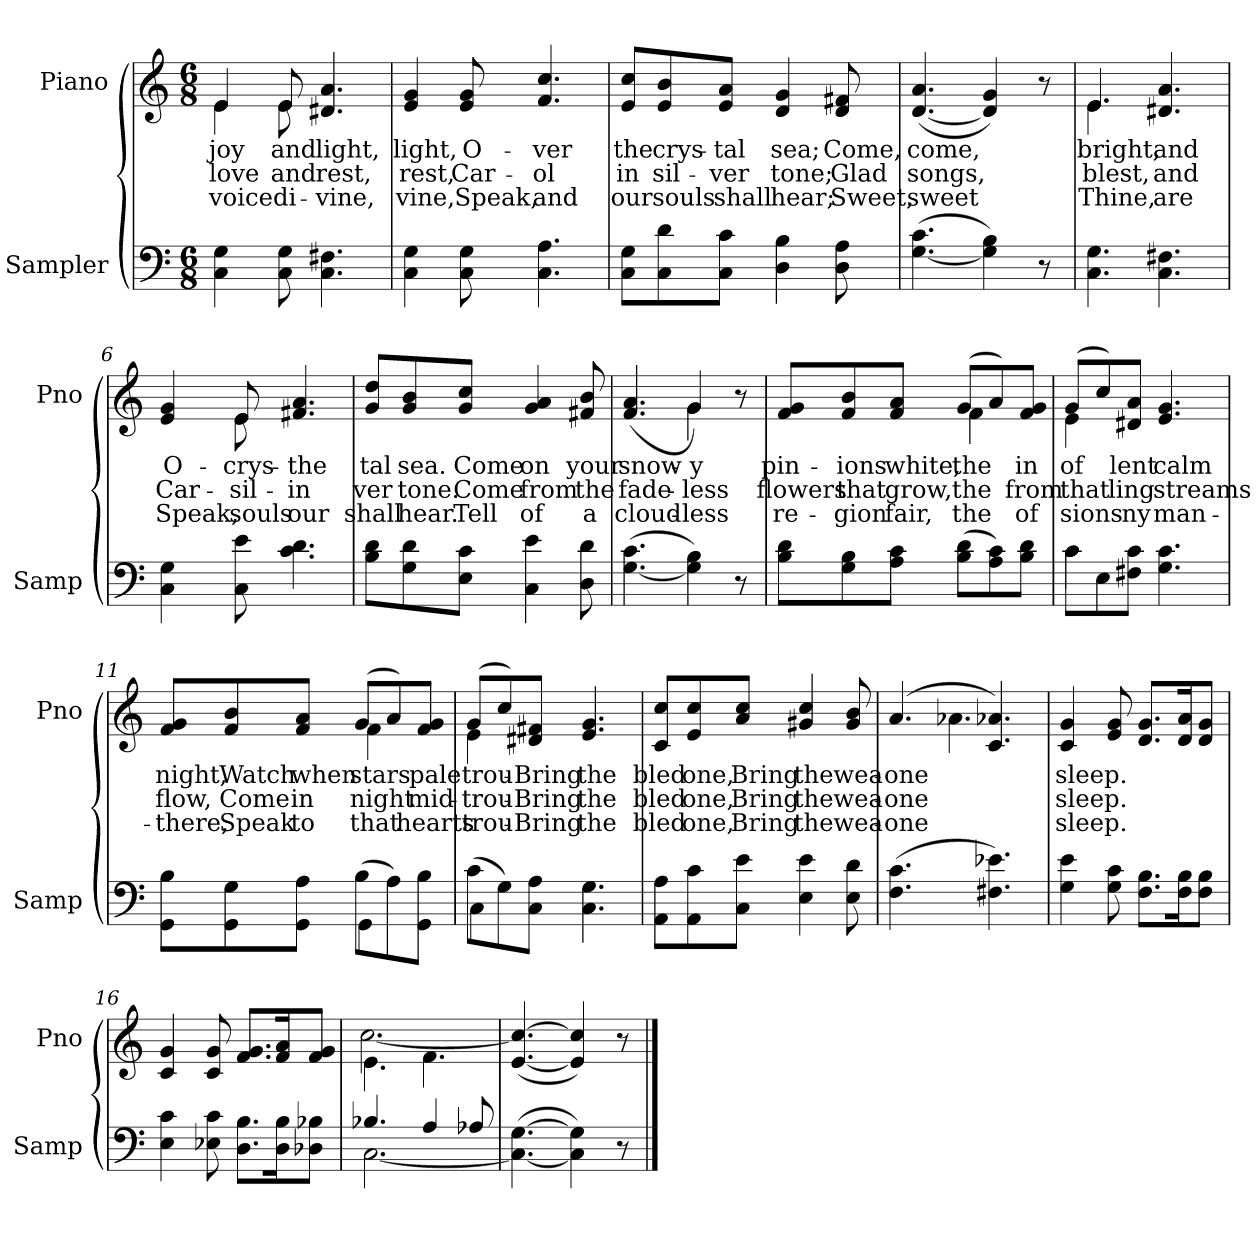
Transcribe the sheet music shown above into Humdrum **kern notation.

**kern	**kern	**text	**text	**text
*part2	*part1	*part1	*part1	*part1
*staff2	*staff1	*staff1	*staff1	*staff1
*I"Sampler	*I"Piano	*	*	*
*I'Samp	*I'Pno	*	*	*
*clefF4	*clefG2	*	*	*
*M6/8	*M6/8	*	*	*
=1	=1	=1	=1	=1
*	*^	*	*	*
4C 4G	4e/	4e	joy	love	voice
8C 8G	8e/	8e	and	and	di-
4.C 4.F#X	4.d#X 4.a	4.ryy	light,	rest,	-vine,
*	*v	*v	*	*	*
=2	=2	=2	=2	=2
4C 4G	4e 4g	light,	rest,	-vine,
8C 8G	8e 8g	O-	Car-	Speak,
4.C 4.A	4.f 4.cc	-ver	-ol	and
=3	=3	=3	=3	=3
8C\ 8G\L	8e/ 8cc/L	the	in	our
8C\ 8d\	8e/ 8b/	crys-	sil-	souls
8C\ 8c\J	8e/ 8a/J	-tal	-ver	shall
4D 4B	4d 4g	sea;	tone;	hear;
8D 8A	8d 8f#X	Come,	Glad	Sweet,
=4	=4	=4	=4	=4
([4.G 4.c	([4.d 4.a	come,	songs,	sweet
4G] 4B)	4d] 4g)	.	.	.
8r	8r	.	.	.
=5	=5	=5	=5	=5
*	*^	*	*	*
4.C 4.G	4.e/	4.e	bright,	blest,	Thine,
4.C 4.F#X	4.d#X 4.a	4.ryy	and	and	are
=6	=6	=6	=6	=6	=6
4C 4G	4e 4g	4ryy	O-	Car-	Speak,
8C 8e	8e/	8e	crys-	sil-	souls
4.c 4.d	4.f#X 4.a	4.ryy	the	in	our
*	*v	*v	*	*	*
=7	=7	=7	=7	=7
8B\ 8d\L	8g/ 8dd/L	-tal	-ver	shall
8G\ 8d\	8g/ 8b/	sea.	tone.	hear.
8E\ 8c\J	8g/ 8cc/J	Come	Come	Tell
4C 4e	4g 4a	on	from	of
8D 8d	8f#X 8b	your	the	a
=8	=8	=8	=8	=8
*	*^	*	*	*
([4.G 4.c	(4.f 4.a	4.ryy	snow-	fade-	cloud-
4G] 4B)	4g/)	4g	-y	-less	-less
8r	8r	8ryy	.	.	.
=9	=9	=9	=9	=9	=9
8B\ 8d\L	8f/ 8g/L	4.ryy	pin-	flowers	re-
8G\ 8B\	8f/ 8b/	.	-ions	that	-gion
8A\ 8c\J	8f/ 8a/J	.	white,	grow,	fair,
(8B\ 8d\L	(8g/L	4f	the	the	the
8A\ 8c\)	8a/)	.	.	.	.
8B\ 8d\J	8f/ 8g/J	8ryy	in	from	of
=10	=10	=10	=10	=10	=10
*^	*	*	*	*	*
8c\L	4c	(8g/L	4e	of	that	-sions
8E\	.	8cc/)	.	.	.	.
8F#X\ 8c\J	2ryy	8d#X/ 8a/J	2ryy	-lent	-ling	-ny
4.G 4.c	.	4.e 4.g	.	calm	streams	man-
=11	=11	=11	=11	=11	=11	=11
8GG\ 8B\L	4.ryy	8f/ 8g/L	4.ryy	night,	flow,	there,
8GG\ 8G\	.	8f/ 8b/	.	Watch	Come	Speak
8GG\ 8A\J	.	8f/ 8a/J	.	when	in	to
(8B\L	4GG	(8g/L	4f	stars	-night	that
8A\)	.	8a/)	.	.	.	.
8GG\ 8B\J	8ryy	8f/ 8g/J	8ryy	pale	mid-	hearts
=12	=12	=12	=12	=12	=12	=12
(8c\L	4C	(8g/L	4e	trou-	trou-	trou-
8G\)	.	8cc/)	.	.	.	.
8C\ 8A\J	2ryy	8d#X/ 8f#X/J	2ryy	Bring	Bring	Bring
4.C 4.G	.	4.e 4.g	.	the	the	the
*v	*v	*	*	*	*	*
*	*v	*v	*	*	*
=13	=13	=13	=13	=13
8AA\ 8A\L	8c/ 8cc/L	-bled	-bled	-bled
8AA\ 8c\	8e/ 8cc/	one,	one,	one,
8C\ 8e\J	8a/ 8cc/J	Bring	Bring	Bring
4E 4e	4g#X 4cc	the	the	the
8E 8d	8g# 8b	wea-	wea-	wea-
=14	=14	=14	=14	=14
*	*^	*	*	*
(4.F 4.c	(4.a/	4.a-	one	one	one
4.F#X 4.e-X)	4.c 4.a-X)	4.ryy	.	.	.
*	*v	*v	*	*	*
=15	=15	=15	=15	=15
4G 4e	4c 4g	sleep.	sleep.	sleep.
8G 8c	8e 8g	.	.	.
8.F\ 8.B\L	8.d/ 8.g/L	.	.	.
16F\ 16B\K	16d/ 16a/K	.	.	.
8F\ 8B\J	8d/ 8g/J	.	.	.
=16	=16	=16	=16	=16
4E 4c	4c 4g	.	.	.
8E-X 8c	8c 8g	.	.	.
8.D\ 8.B\L	8.f/ 8.g/L	.	.	.
16D\ 16B\K	16f/ 16a/K	.	.	.
8D-X\ 8B-X\J	8f/ 8g/J	.	.	.
=17	=17	=17	=17	=17
*^	*^	*	*	*
(4.B-X/	[2.C)	(4.e\	[2.cc)	.	.	.
4A/	.	4.f\	.	.	.	.
8A-X/	.	.	.	.	.	.
*v	*v	*	*	*	*	*
*	*v	*v	*	*	*
=18	=18	=18	=18	=18
(4.C_ [4.G	([4.e 4.cc_	.	.	.
4C] 4G])	4e] 4cc])	.	.	.
8r	8r	.	.	.
==	==	==	==	==
*-	*-	*-	*-	*-
